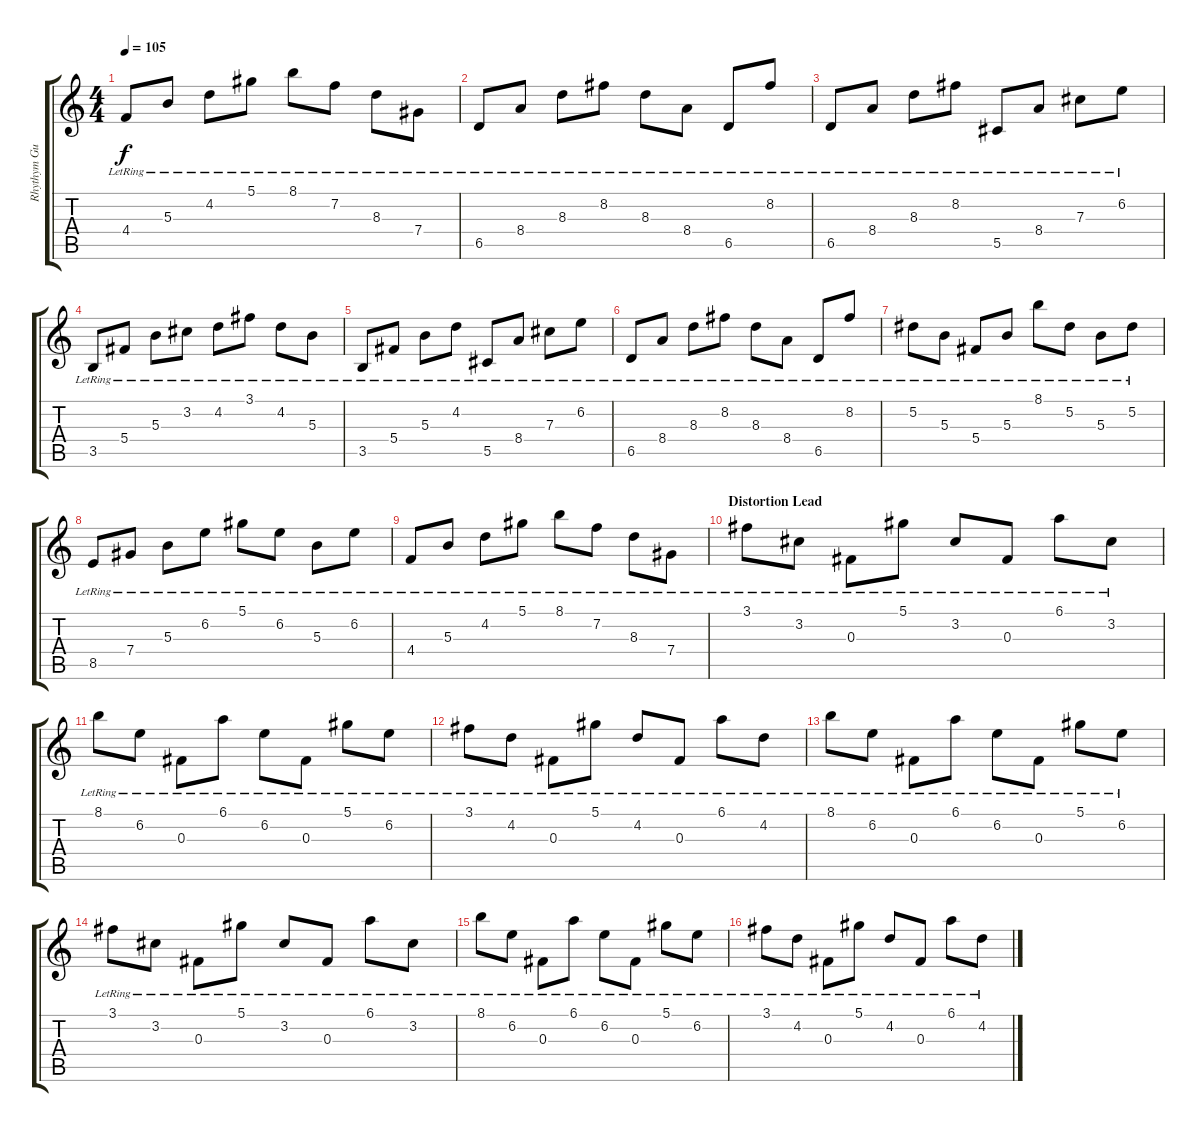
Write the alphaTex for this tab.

\track ("Rhythym Guitar" "Rhythym Gu") {instrument acousticguitarsteel}
\staff {score tabs}
\tuning (Eb4 Bb3 Gb3 Db3 Ab2 Eb2) {hide}
\ts (4 4)
\tempo 105
\clef g2
\ks c
4.4{lr}.8{dy f} 5.3{lr}.8 4.2{lr}.8 5.1{lr}.8 8.1{lr}.8 7.2{lr}.8 8.3{lr}.8 7.4{lr}.8 |
6.5{lr}.8 8.4{lr}.8 8.3{lr}.8 8.2{lr}.8 8.3{lr}.8 8.4{lr}.8 6.5{lr}.8 8.2{lr}.8 |
6.5{lr}.8 8.4{lr}.8 8.3{lr}.8 8.2{lr}.8 5.5{lr}.8 8.4{lr}.8 7.3{lr}.8 6.2{lr}.8 |
3.5{lr}.8 5.4{lr}.8 5.3{lr}.8 3.2{lr}.8 4.2{lr}.8 3.1{lr}.8 4.2{lr}.8 5.3{lr}.8 |
3.5{lr}.8 5.4{lr}.8 5.3{lr}.8 4.2{lr}.8 5.5{lr}.8 8.4{lr}.8 7.3{lr}.8 6.2{lr}.8 |
6.5{lr}.8 8.4{lr}.8 8.3{lr}.8 8.2{lr}.8 8.3{lr}.8 8.4{lr}.8 6.5{lr}.8 8.2{lr}.8 |
5.2{lr}.8 5.3{lr}.8 5.4{lr}.8 5.3{lr}.8 8.1{lr}.8 5.2{lr}.8 5.3{lr}.8 5.2{lr}.8 |
8.5{lr}.8 7.4{lr}.8 5.3{lr}.8 6.2{lr}.8 5.1{lr}.8 6.2{lr}.8 5.3{lr}.8 6.2{lr}.8 |
4.4{lr}.8 5.3{lr}.8 4.2{lr}.8 5.1{lr}.8 8.1{lr}.8 7.2{lr}.8 8.3{lr}.8 7.4{lr}.8 |
\section ("" "Distortion Lead")
3.1{lr}.8 3.2{lr}.8 0.3{lr}.8 5.1{lr}.8 3.2{lr}.8 0.3{lr}.8 6.1{lr}.8 3.2{lr}.8 |
8.1{lr}.8 6.2{lr}.8 0.3{lr}.8 6.1{lr}.8 6.2{lr}.8 0.3{lr}.8 5.1{lr}.8 6.2{lr}.8 |
3.1{lr}.8 4.2{lr}.8 0.3{lr}.8 5.1{lr}.8 4.2{lr}.8 0.3{lr}.8 6.1{lr}.8 4.2{lr}.8 |
8.1{lr}.8 6.2{lr}.8 0.3{lr}.8 6.1{lr}.8 6.2{lr}.8 0.3{lr}.8 5.1{lr}.8 6.2{lr}.8 |
3.1{lr}.8 3.2{lr}.8 0.3{lr}.8 5.1{lr}.8 3.2{lr}.8 0.3{lr}.8 6.1{lr}.8 3.2{lr}.8 |
8.1{lr}.8 6.2{lr}.8 0.3{lr}.8 6.1{lr}.8 6.2{lr}.8 0.3{lr}.8 5.1{lr}.8 6.2{lr}.8 |
3.1{lr}.8 4.2{lr}.8 0.3{lr}.8 5.1{lr}.8 4.2{lr}.8 0.3{lr}.8 6.1{lr}.8 4.2{lr}.8
